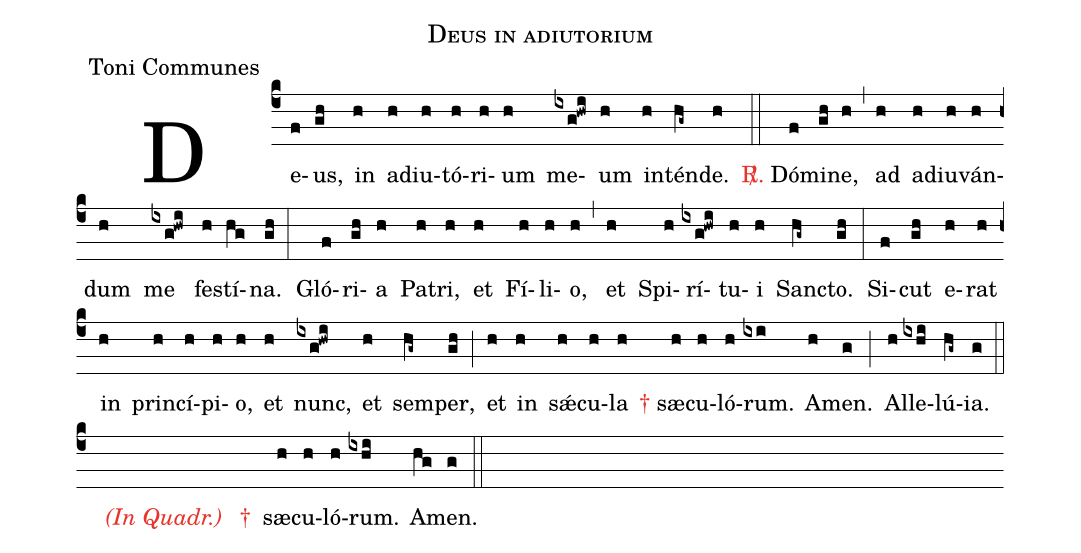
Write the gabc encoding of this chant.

name:Deus in adiutorium;
office-part:Toni Communes;
%%
(c4)De(f)us,(gh) in(h) a(h)diu(h)tó(h)ri(h)um(h) me(ixg!hwi)um(h) in(h)tén(hg~)de.(h) (::)<c><sp>R/</sp>.</c> Dó(f)mi(gh)ne,(h) (,) ad(h) ad(h)iu(h)ván(h)dum(h) me(ixg!hwi) fes(h)tí(hg)na.(gh:) Gló(f)ri(gh)a(h) Pa(h)tri,(h) et(h) Fí(h)li(h)o,(h) (,) et(h) Spi(h)rí(ixg!hwi)tu(h)i(h) Sanc(hg~)to.(gh) (:)
Si(f)cut(gh) e(h)rat(h) in(h) prin(h)cí(h)pi(h)o,(h) et(h) nunc,(ixg!hwi) et(h)
sem(hg~)per,(gh) (;) et(h) in(h) s<sp>'ae</sp>(h)cu(h)la(h) <c>†</c> sæ(h)cu(h)ló(h)rum.(ixi)
Am(h)en.(g) (;) Al(h)le(ixhi)lú(hg~)ia.(g) (::z-)
<c><i> <v>(</v>In Quadr.<v>)</v> </i> †()</c> sæ(h)cu(h)ló(h)rum.(ixhi)  Am(hg)en.(g) (::)
